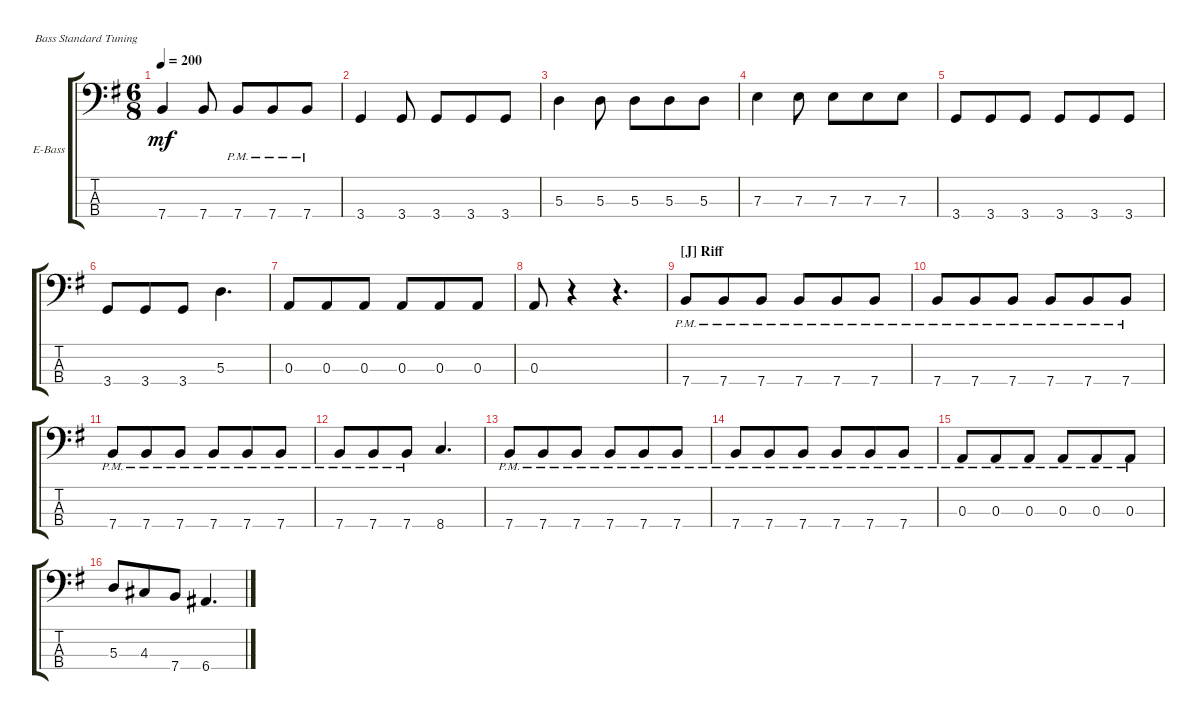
\bracketExtendMode groupsimilarinstruments
\firstSystemTrackNameOrientation horizontal
\otherSystemsTrackNameOrientation horizontal
\track ("Electric Bass" "E-Bass") {instrument electricbassfinger}
\staff {score tabs}
\tuning (G2 D2 A1 E1)
\ts (6 8)
\tempo 200
\clef f4
\ks eminor
7.4.4{dy mf} 7.4.8 7.4{pm}.8 7.4{pm}.8 7.4{pm}.8 |
3.4.4 3.4.8 3.4.8 3.4.8 3.4.8 |
5.3.4 5.3.8 5.3.8 5.3.8 5.3.8 |
7.3.4 7.3.8 7.3.8 7.3.8 7.3.8 |
3.4.8 3.4.8 3.4.8 3.4.8 3.4.8 3.4.8 |
3.4.8 3.4.8 3.4.8 5.3.4{d} |
0.3.8 0.3.8 0.3.8 0.3.8 0.3.8 0.3.8 |
0.3.8 r.4 r.4{d} |
\section ("J" "Riff")
7.4{pm}.8 7.4{pm}.8 7.4{pm}.8 7.4{pm}.8 7.4{pm}.8 7.4{pm}.8 |
7.4{pm}.8 7.4{pm}.8 7.4{pm}.8 7.4{pm}.8 7.4{pm}.8 7.4{pm}.8 |
7.4{pm}.8 7.4{pm}.8 7.4{pm}.8 7.4{pm}.8 7.4{pm}.8 7.4{pm}.8 |
7.4{pm}.8 7.4{pm}.8 7.4{pm}.8 8.4.4{d} |
7.4{pm}.8 7.4{pm}.8 7.4{pm}.8 7.4{pm}.8 7.4{pm}.8 7.4{pm}.8 |
7.4{pm}.8 7.4{pm}.8 7.4{pm}.8 7.4{pm}.8 7.4{pm}.8 7.4{pm}.8 |
0.3{pm}.8 0.3{pm}.8 0.3{pm}.8 0.3{pm}.8 0.3{pm}.8 0.3{pm}.8 |
5.3.8 4.3.8 7.4.8 6.4.4{d}
